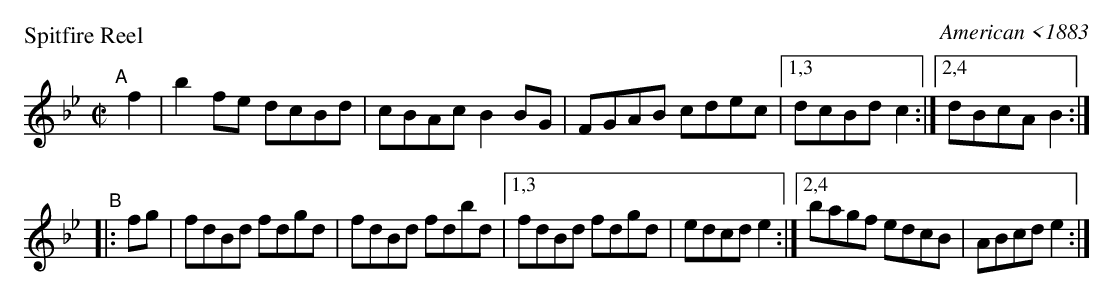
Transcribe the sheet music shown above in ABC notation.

X:1
P: Spitfire Reel
O: American <1883
M: C|
L: 1/8
K: Bb
"^A"[|]\
f2 | b2fe dcBd | cBAc B2BG | FGAB cdec |[1,3 dcBd c2 \
                                      :|[2,4 dBcA B2 :|
"^B"|:\
fg | fdBd fdgd | fdBd fdbd |[1,3 fdBd fdgd | edcd e2 \
                          :|[2,4 bagf edcB | ABcd e2 :|
